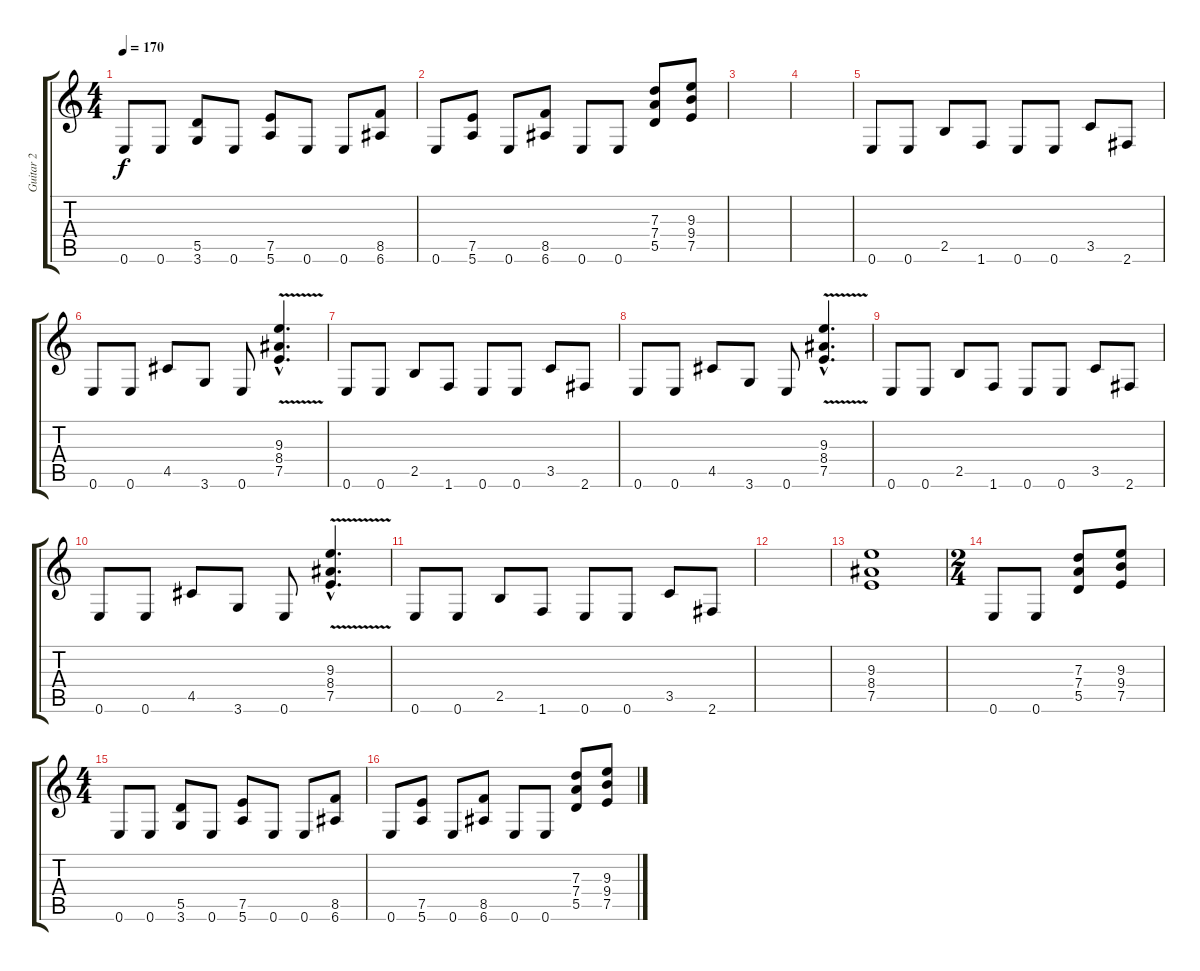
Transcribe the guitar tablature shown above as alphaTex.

\track ("Guitar 2" "Guitar 2") {instrument distortionguitar}
\staff {score tabs}
\tuning (E4 B3 G3 D3 A2 E2) {hide}
\ts (4 4)
\tempo 170
\clef g2
\ks c
0.6.8{dy f} 0.6.8 (5.5 3.6).8 0.6.8 (7.5 5.6).8 0.6.8 0.6.8 (8.5 6.6).8 |
0.6.8 (7.5 5.6).8 0.6.8 (8.5 6.6).8 0.6.8 0.6.8 (7.3 7.4 5.5).8 (9.3 9.4 7.5).8 |
|
|
0.6.8 0.6.8 2.5.8 1.6.8 0.6.8 0.6.8 3.5.8 2.6.8 |
0.6.8 0.6.8 4.5.8 3.6.8 0.6.8 (9.3{hac} 8.4{hac} 7.5{v hac}).4{d} |
0.6.8 0.6.8 2.5.8 1.6.8 0.6.8 0.6.8 3.5.8 2.6.8 |
0.6.8 0.6.8 4.5.8 3.6.8 0.6.8 (9.3{hac} 8.4{hac} 7.5{v hac}).4{d} |
0.6.8 0.6.8 2.5.8 1.6.8 0.6.8 0.6.8 3.5.8 2.6.8 |
0.6.8 0.6.8 4.5.8 3.6.8 0.6.8 (9.3{hac} 8.4{hac} 7.5{v hac}).4{d} |
0.6.8 0.6.8 2.5.8 1.6.8 0.6.8 0.6.8 3.5.8 2.6.8 |
|
(9.3 8.4 7.5).1 |
\ts (2 4)
0.6.8 0.6.8 (7.3 7.4 5.5).8 (9.3 9.4 7.5).8 |
\ts (4 4)
0.6.8 0.6.8 (5.5 3.6).8 0.6.8 (7.5 5.6).8 0.6.8 0.6.8 (8.5 6.6).8 |
0.6.8 (7.5 5.6).8 0.6.8 (8.5 6.6).8 0.6.8 0.6.8 (7.3 7.4 5.5).8 (9.3 9.4 7.5).8
